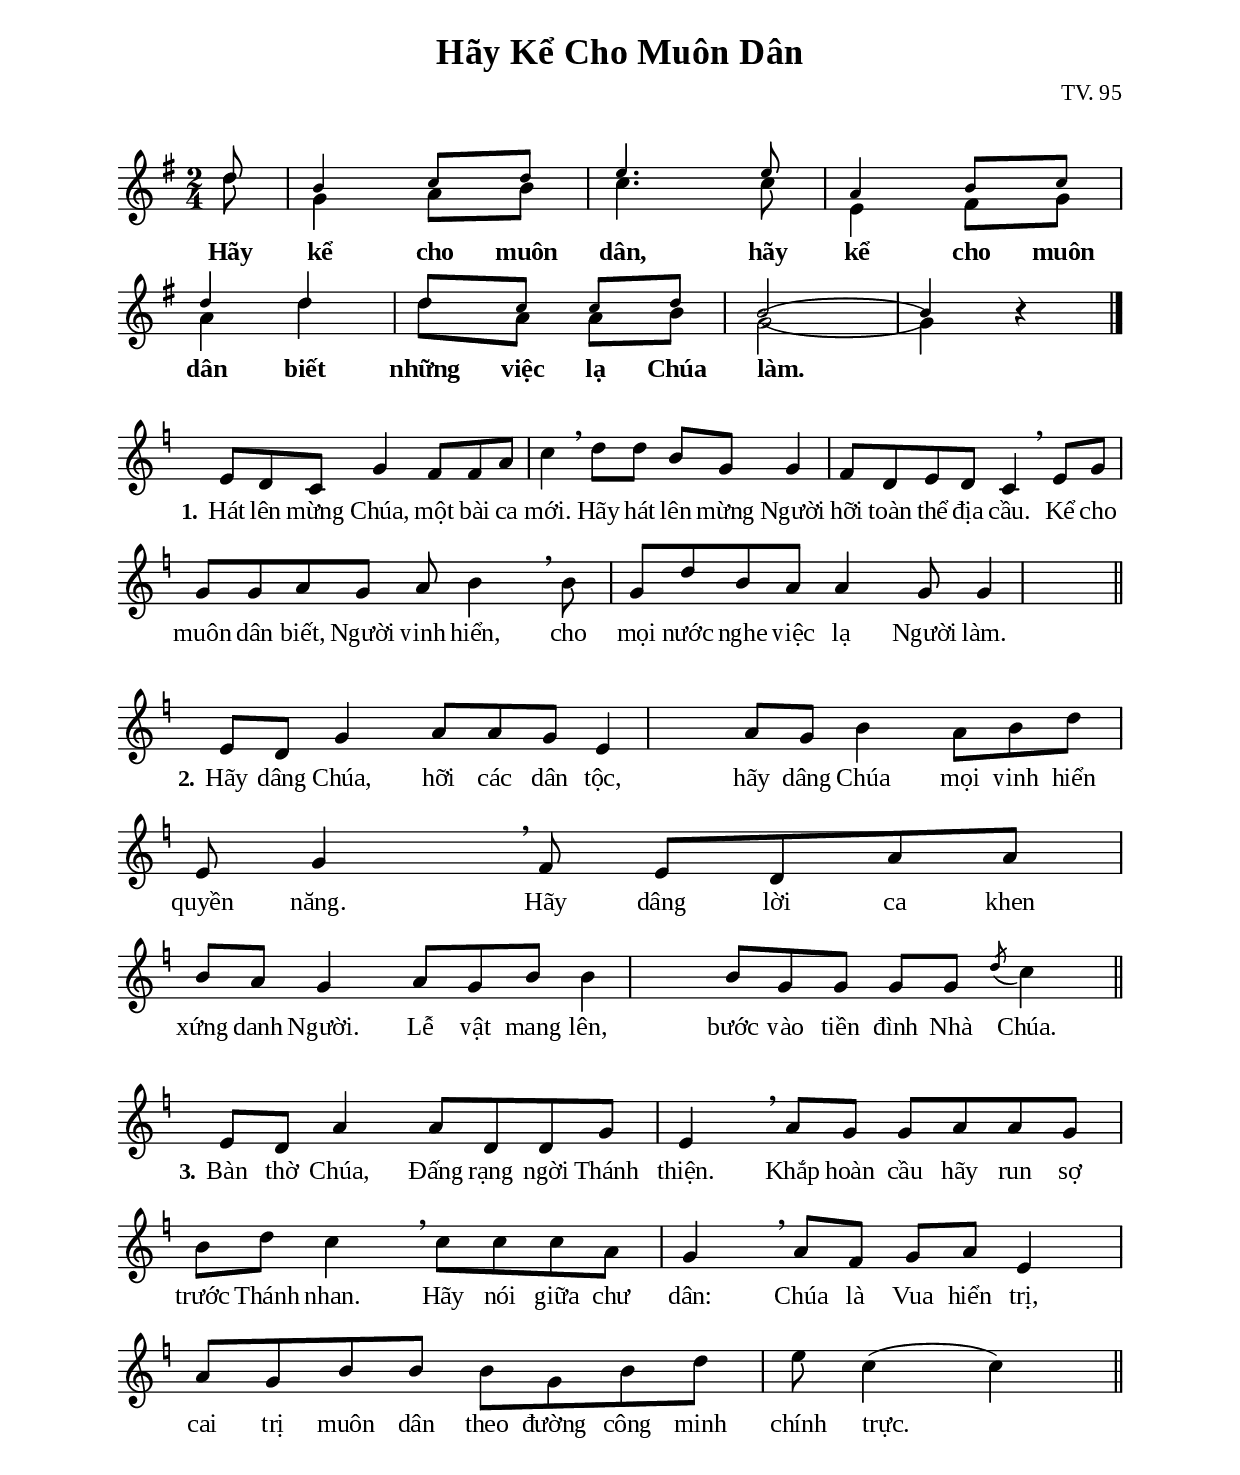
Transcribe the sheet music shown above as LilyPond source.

% Cài đặt chung
\version "2.20.0"
\include "english.ly"

\header {
  title = "Hãy Kể Cho Muôn Dân"
  composer = "TV. 95"
  arranger = " "
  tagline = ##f
}

global = {
  \key g \major
  \time 2/4
}

\paper {
  #(set-paper-size "a4")
  top-margin = 20\mm
  bottom-margin = 15\mm
  left-margin = 20\mm
  right-margin = 20\mm
  indent = #0
  #(define fonts
	 (make-pango-font-tree "Liberation Serif"
	 		       "Liberation Serif"
			       "Liberation Serif"
			       (/ 20 20)))
}

% Nhạc điệp khúc
nhacDiepKhucSop= \relative c'' {
  \override Lyrics.LyricSpace.minimum-distance = #4.0
  \override Score.BarNumber.break-visibility = ##(#f #f #f)
  \partial 8 d8 |
  g,4 a8 b |
  c4. c8 |
  e,4 fs8 g |
  a4 d |
  d8 a a b |
  g2 ( |
  g4) r \bar "|."
}

nhacDiepKhucBass= \relative c'' {
  \override Lyrics.LyricSpace.minimum-distance = #4.0
  \override Score.BarNumber.break-visibility = ##(#f #f #f)
  \override NoteHead.font-size = #-2
  \partial 8 d8 |
  b4 c8 d |
  e4. e8 |
  a,4 b8 c |
  d4 d |
  d8 c c d |
  b2 ( |
  b4) r
}

% Nhạc phiên khúc
nhacPhienKhucMot = \relative c' {
  \set Score.barAlways = ##t
  \set Score.defaultBarType = ""
  \override Score.BarNumber.break-visibility = ##(#f #f #f)
  \set Staff.keyAlterations = #`(((1 . 3) . ,NATURAL))
  e8 d c g'4 f8 f a c4 \breathe
  d8 d b g g4 f8 d e d c4 \breathe
  e8 g g g a g a b4 \breathe
  b8 g d' b a a4 g8 g4 \bar "||"
}

nhacPhienKhucHai = \relative c' {
  \set Score.barAlways = ##t
  \set Score.defaultBarType = ""
  \override Score.BarNumber.break-visibility = ##(#f #f #f)
  \set Staff.keyAlterations = #`(((1 . 3) . ,NATURAL))
  e8 d g4 a8 a g e4 a8 g b4 a8 b d e, g4 \breathe
  f8 e d a' a b a g4
  a8 g b b4 b8 g g g g \acciaccatura d' c4 \bar "||"
}

nhacPhienKhucBa = \relative c' {
  \set Score.barAlways = ##t
  \set Score.defaultBarType = ""
  \override Score.BarNumber.break-visibility = ##(#f #f #f)
  \set Staff.keyAlterations = #`(((1 . 3) . ,NATURAL))
  e8 d a'4 a8 d, d g e4 \breathe
  a8 g g a a g b d c4 \breathe
  c8 c c a g4 \breathe
  a8 f g a e4 a8 g b b b g b d e c4 (c) \bar "||"
}

% Lời điệp khúc
loiDiepKhuc = \lyricmode {
  \override Lyrics.LyricText.font-series = #'bold
  Hãy kể cho muôn dân,
  hãy kể cho muôn dân biết những việc lạ Chúa làm.
}

% Lời phiên khúc
loiPhienKhucMot = \lyricmode {
  \set stanza = #"1."
  Hát lên mừng Chúa, một bài ca mới.
  Hãy hát lên mừng Người hỡi toàn thể địa cầu.
  Kể cho muôn dân biết, Người vinh hiển,
  cho mọi nước nghe việc lạ Người làm.
}

loiPhienKhucHai = \lyricmode {
  \set stanza = #"2."
  Hãy dâng Chúa, hỡi các dân tộc,
  hãy dâng Chúa mọi vinh hiển quyền năng.
  Hãy dâng lời ca khen xứng danh Người.
  Lễ vật mang lên, bước vào tiền đình Nhà Chúa.
}

loiPhienKhucBa = \lyricmode {
  \set stanza = #"3."
  Bàn thờ Chúa, Đấng rạng ngời Thánh thiện.
  Khắp hoàn cầu hãy run sợ trước Thánh nhan.
  Hãy nói giữa chư dân:
  Chúa là Vua hiển trị,
  cai trị muôn dân theo đường công minh chính trực.
}


% Dàn trang
\score {
  \new ChoirStaff <<
    \new Staff = chorus \with {
        \consists "Merge_rests_engraver"
      }
      <<
      \new Voice = "sopranos" {
        \voiceOne \global \stemDown \nhacDiepKhucSop
      }
      \new Voice = "basses" {
        \voiceTwo \global \stemUp \nhacDiepKhucBass
      }
    >>
    \new Lyrics = basses
    \context Lyrics = basses \lyricsto sopranos \loiDiepKhuc
  >>
}

\score {
  \new ChoirStaff <<
    \new Staff = verses <<
      \override Staff.TimeSignature.transparent = ##t
      \new Voice = "verse" {
        %\key c \major
        \stemNeutral \nhacPhienKhucMot
      }
    >>
    \new Lyrics \lyricsto verse \loiPhienKhucMot
  >>
}

\score {
  \new ChoirStaff <<
    \new Staff = verses <<
      \override Staff.TimeSignature.transparent = ##t
      \new Voice = "verse" {
        \key c \major \stemNeutral \nhacPhienKhucHai
      }
    >>
    \new Lyrics \lyricsto verse \loiPhienKhucHai
  >>
}

\score {
  \new ChoirStaff <<
    \new Staff = verses <<
      \override Staff.TimeSignature.transparent = ##t
      \new Voice = "verse" {
        \key c \major \stemNeutral \nhacPhienKhucBa
      }
    >>
    \new Lyrics \lyricsto verse \loiPhienKhucBa
  >>
}
